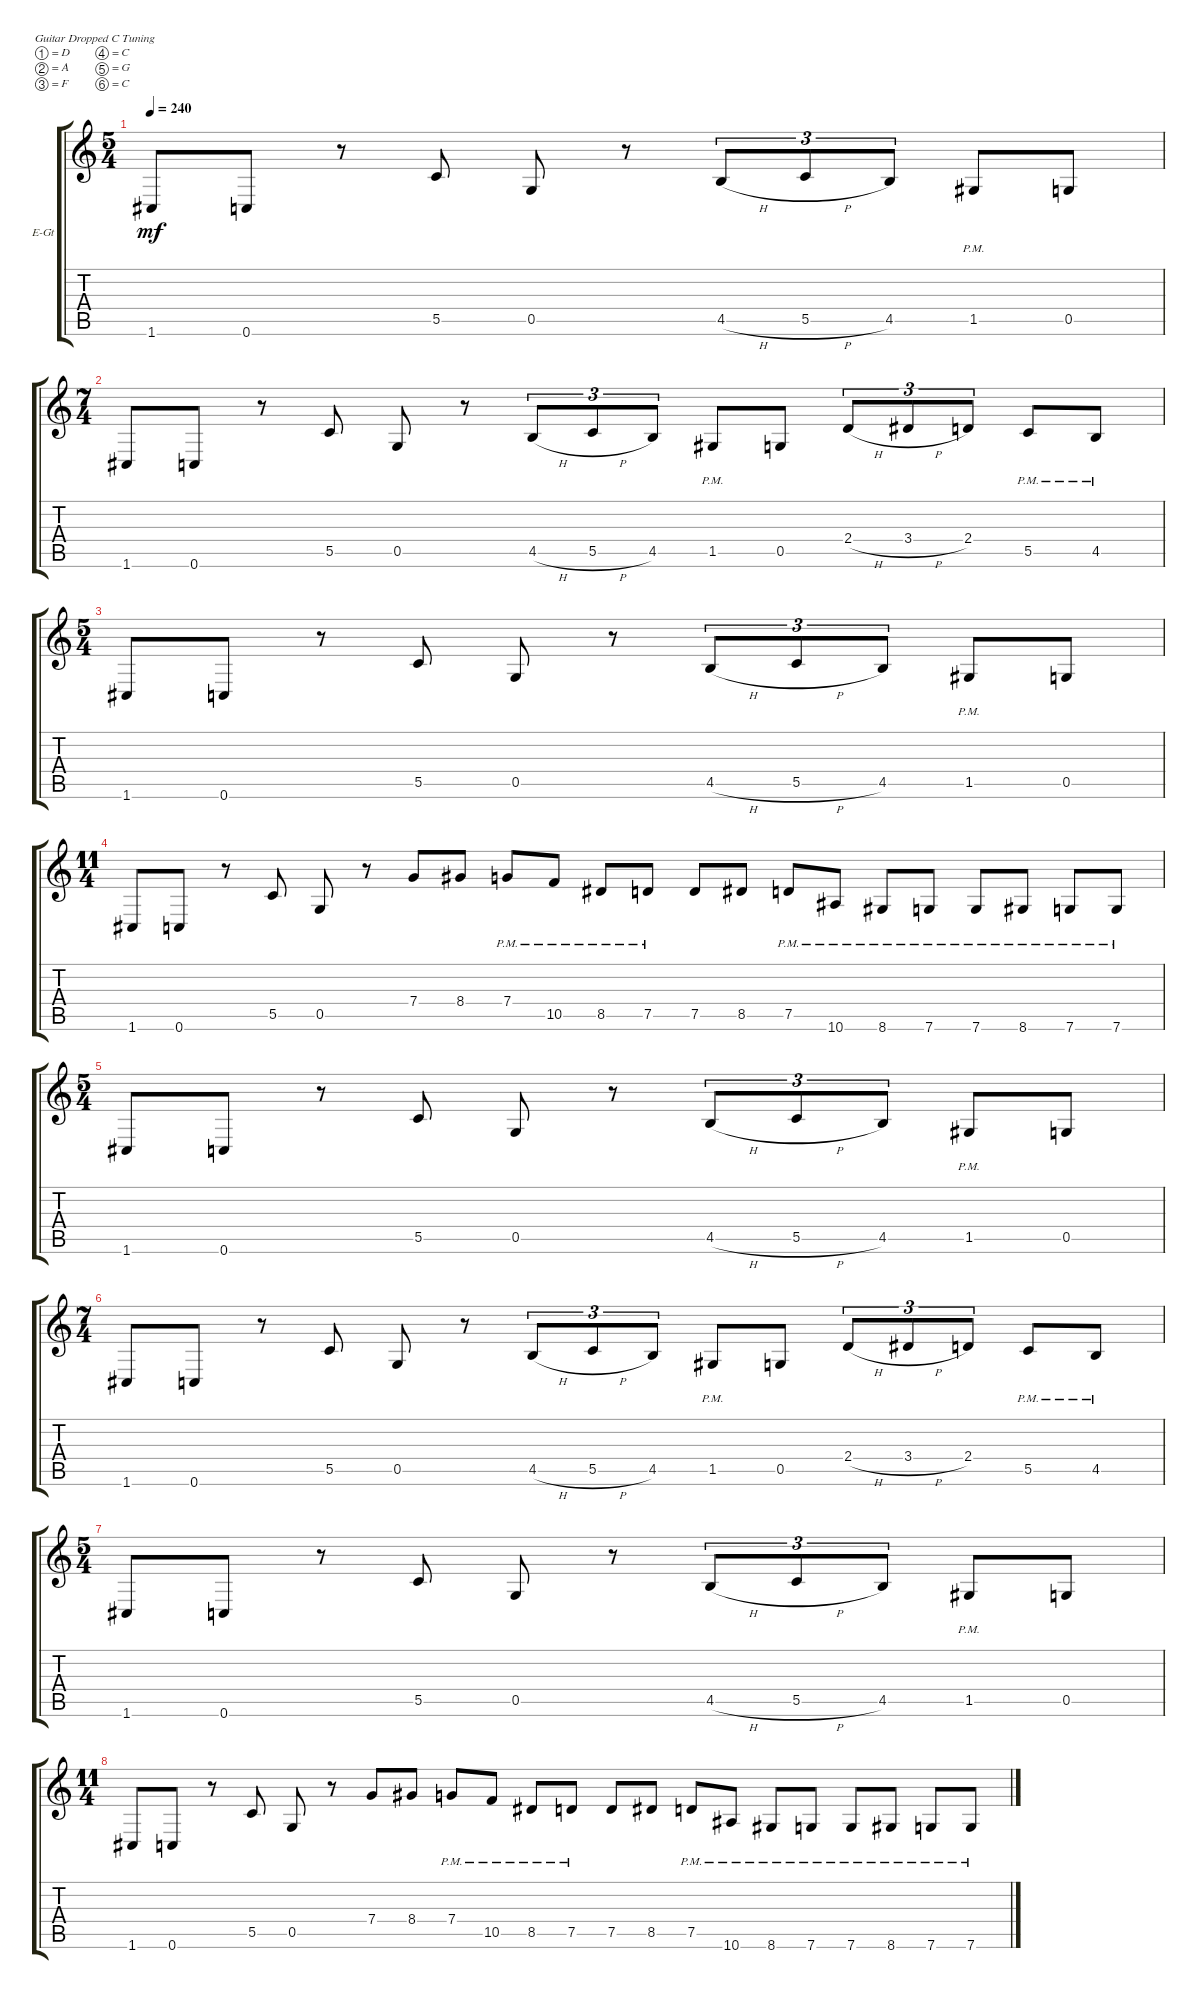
\defaultSystemsLayout 4
\bracketExtendMode groupsimilarinstruments
\firstSystemTrackNameOrientation horizontal
\otherSystemsTrackNameOrientation horizontal
\track ("Gajic" "E-Gt") {instrument distortionguitar}
\staff {score tabs}
\tuning (D4 A3 F3 C3 G2 C2)
\ts (5 4)
\tempo 240
\clef g2
\ks c
1.6.8{dy mf instrument distortionguitar} 0.6.8 r.8 5.5.8 0.5.8 r.8 4.5{h}.8{tu (3 2)} 5.5{h}.8{tu (3 2)} 4.5.8{tu (3 2)} 1.5{pm}.8 0.5.8 |
\ts (7 4)
1.6.8 0.6.8 r.8 5.5.8 0.5.8 r.8 4.5{h}.8{tu (3 2)} 5.5{h}.8{tu (3 2)} 4.5.8{tu (3 2)} 1.5{pm}.8 0.5.8 2.4{h}.8{tu (3 2)} 3.4{h}.8{tu (3 2)} 2.4.8{tu (3 2)} 5.5{pm}.8 4.5{pm}.8 |
\ts (5 4)
1.6.8 0.6.8 r.8 5.5.8 0.5.8 r.8 4.5{h}.8{tu (3 2)} 5.5{h}.8{tu (3 2)} 4.5.8{tu (3 2)} 1.5{pm}.8 0.5.8 |
\ts (11 4)
1.6.8 0.6.8 r.8 5.5.8 0.5.8 r.8 7.4.8 8.4.8 7.4{pm}.8 10.5{pm}.8 8.5{pm}.8 7.5{pm}.8 7.5.8 8.5.8 7.5{pm}.8 10.6{pm}.8 8.6{pm}.8 7.6{pm}.8 7.6{pm}.8 8.6{pm}.8 7.6{pm}.8 7.6{pm}.8 |
\ts (5 4)
1.6.8 0.6.8 r.8 5.5.8 0.5.8 r.8 4.5{h}.8{tu (3 2)} 5.5{h}.8{tu (3 2)} 4.5.8{tu (3 2)} 1.5{pm}.8 0.5.8 |
\ts (7 4)
1.6.8 0.6.8 r.8 5.5.8 0.5.8 r.8 4.5{h}.8{tu (3 2)} 5.5{h}.8{tu (3 2)} 4.5.8{tu (3 2)} 1.5{pm}.8 0.5.8 2.4{h}.8{tu (3 2)} 3.4{h}.8{tu (3 2)} 2.4.8{tu (3 2)} 5.5{pm}.8 4.5{pm}.8 |
\ts (5 4)
1.6.8 0.6.8 r.8 5.5.8 0.5.8 r.8 4.5{h}.8{tu (3 2)} 5.5{h}.8{tu (3 2)} 4.5.8{tu (3 2)} 1.5{pm}.8 0.5.8 |
\ts (11 4)
1.6.8 0.6.8 r.8 5.5.8 0.5.8 r.8 7.4.8 8.4.8 7.4{pm}.8 10.5{pm}.8 8.5{pm}.8 7.5{pm}.8 7.5.8 8.5.8 7.5{pm}.8 10.6{pm}.8 8.6{pm}.8 7.6{pm}.8 7.6{pm}.8 8.6{pm}.8 7.6{pm}.8 7.6{pm}.8
